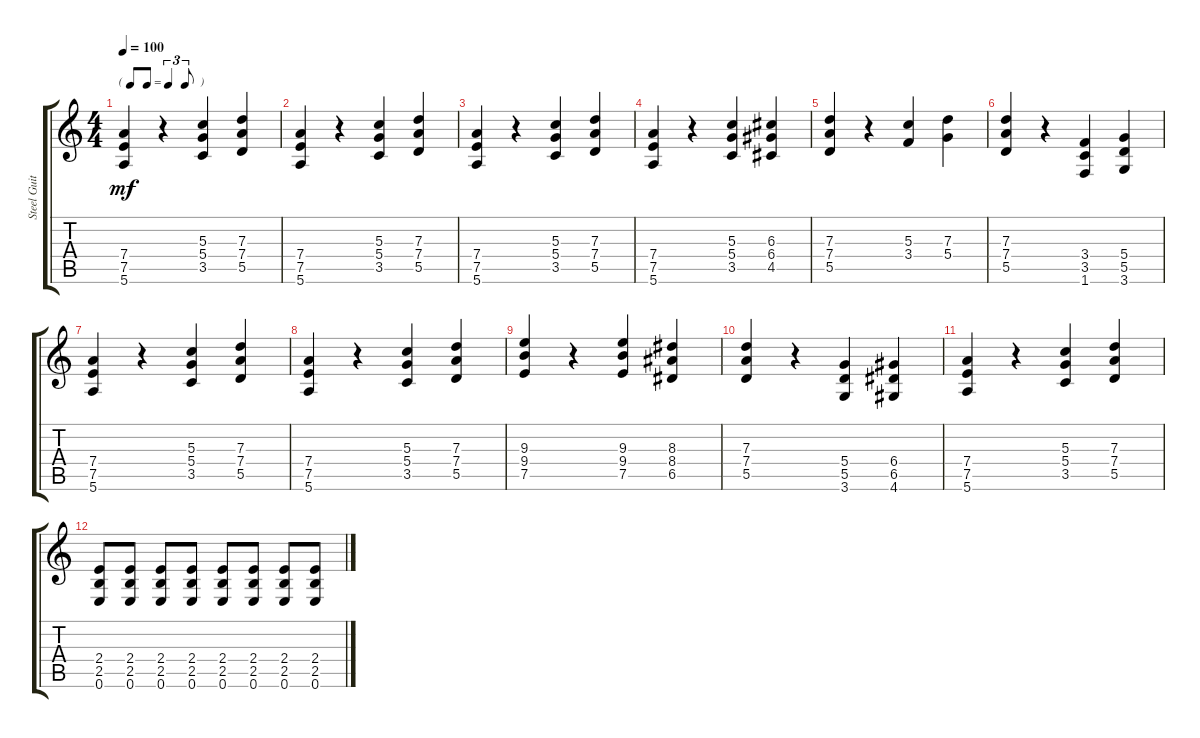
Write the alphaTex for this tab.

\track ("Steel Guitar" "Steel Guit") {instrument acousticguitarsteel}
\staff {score tabs}
\tuning (E4 B3 G3 D3 A2 E2) {hide}
\ts (4 4)
\tf triplet8th
\tempo 100
\clef g2
\ks aminor
(7.4 7.5 5.6).4{dy mf instrument acousticguitarsteel} r.4 (5.3 5.4 3.5).4 (7.3 7.4 5.5).4 |
(7.4 7.5 5.6).4 r.4 (5.3 5.4 3.5).4 (7.3 7.4 5.5).4 |
(7.4 7.5 5.6).4 r.4 (5.3 5.4 3.5).4 (7.3 7.4 5.5).4 |
(7.4 7.5 5.6).4 r.4 (5.3 5.4 3.5).4 (6.3 6.4 4.5).4 |
(7.3 7.4 5.5).4 r.4 (5.3 3.4).4 (7.3 5.4).4 |
(7.3 7.4 5.5).4 r.4 (3.4 3.5 1.6).4 (5.4 5.5 3.6).4 |
(7.4 7.5 5.6).4 r.4 (5.3 5.4 3.5).4 (7.3 7.4 5.5).4 |
(7.4 7.5 5.6).4 r.4 (5.3 5.4 3.5).4 (7.3 7.4 5.5).4 |
(9.3 9.4 7.5).4 r.4 (9.3 9.4 7.5).4 (8.3 8.4 6.5).4 |
(7.3 7.4 5.5).4 r.4 (5.4 5.5 3.6).4 (6.4 6.5 4.6).4 |
(7.4 7.5 5.6).4 r.4 (5.3 5.4 3.5).4 (7.3 7.4 5.5).4 |
(2.4 2.5 0.6).8 (2.4 2.5 0.6).8 (2.4 2.5 0.6).8 (2.4 2.5 0.6).8 (2.4 2.5 0.6).8 (2.4 2.5 0.6).8 (2.4 2.5 0.6).8 (2.4 2.5 0.6).8
